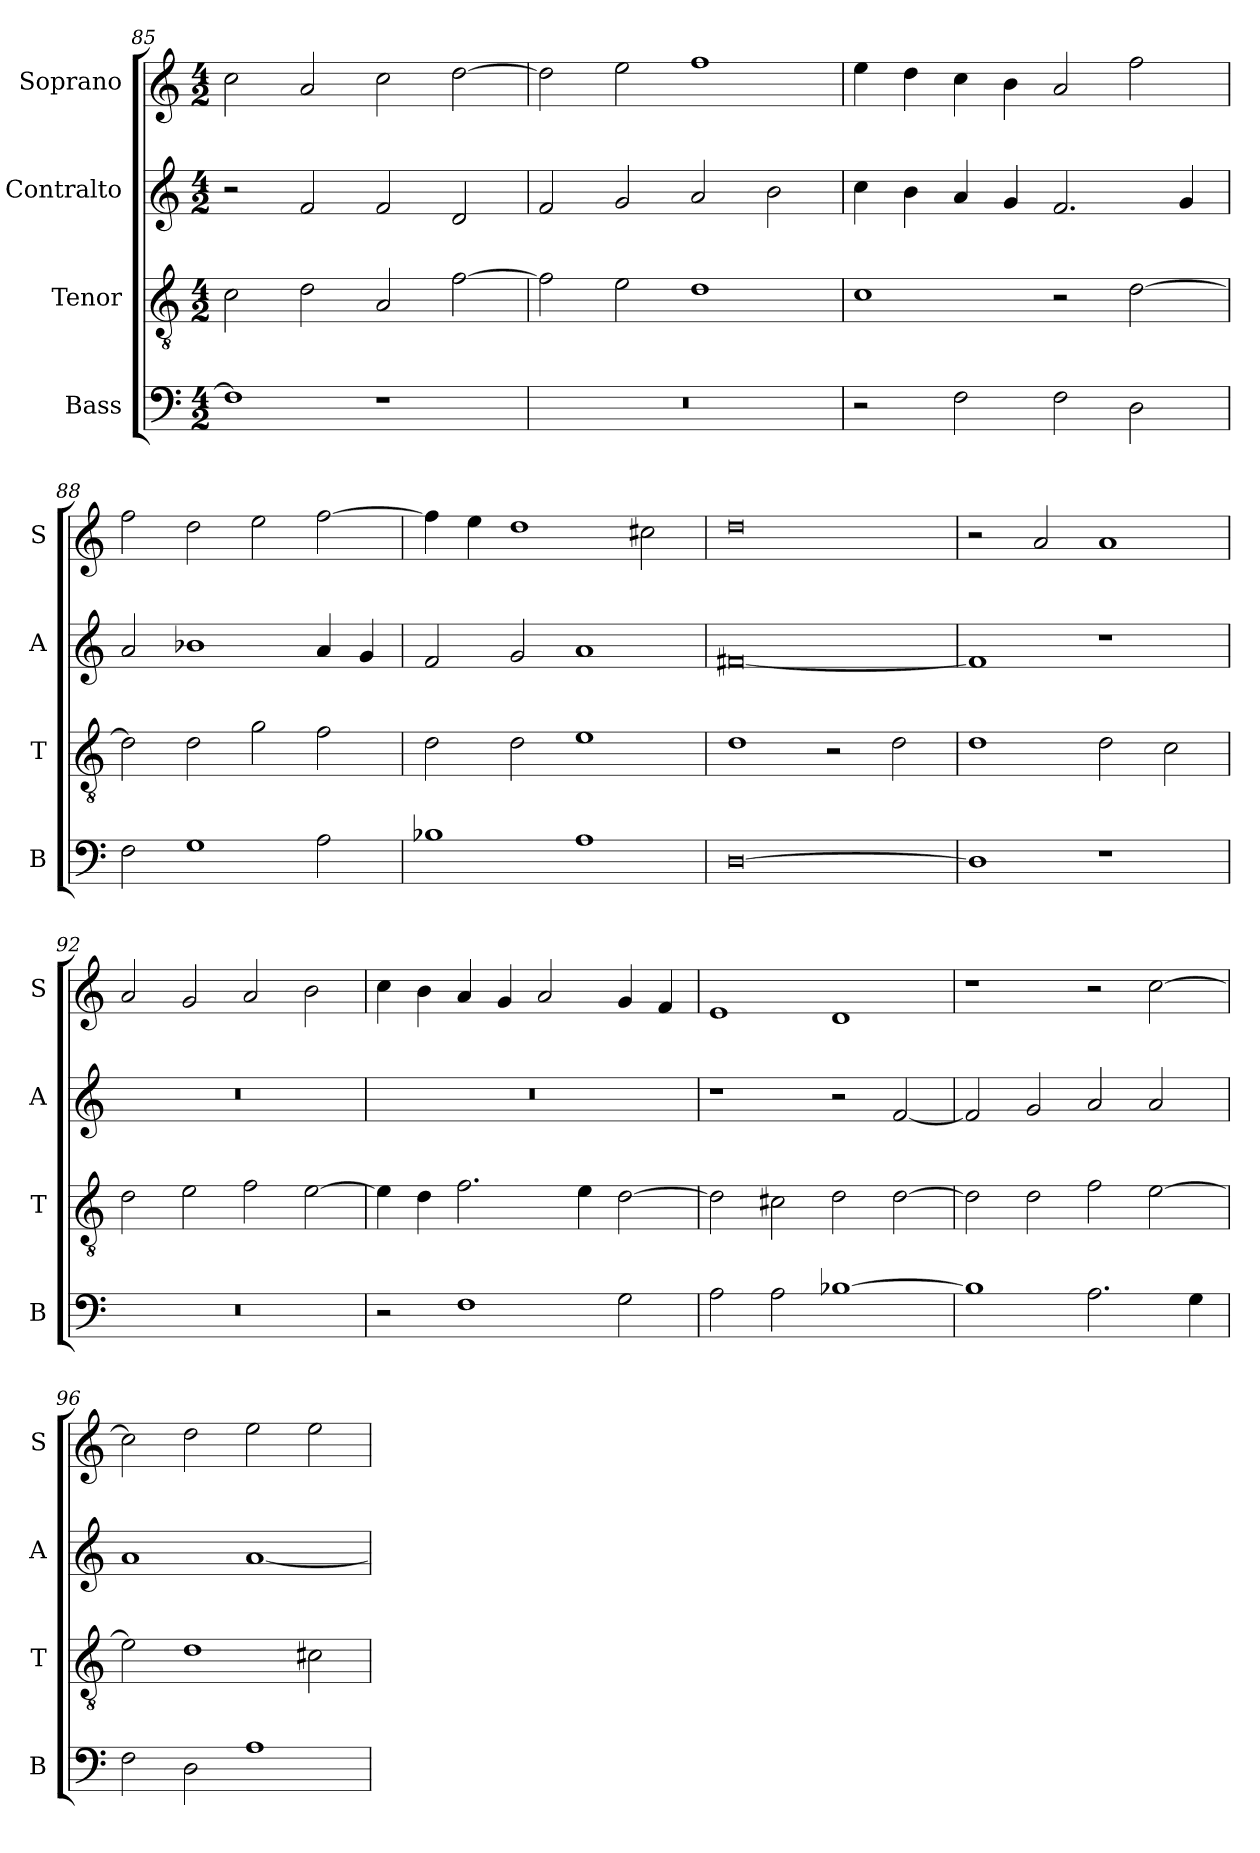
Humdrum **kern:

**kern	**kern	**kern	**kern
*part4	*part3	*part2	*part1
*staff4	*staff3	*staff2	*staff1
*I"Bass	*I"Tenor	*I"Contralto	*I"Soprano
*I'B	*I'T	*I'A	*I'S
*clefF4	*clefGv2	*clefG2	*clefG2
*k[]	*k[]	*k[]	*k[]
*A:aeo	*A:aeo	*A:aeo	*A:aeo
*M4/2	*M4/2	*M4/2	*M4/2
=85	=85	=85	=85
1F]	2c	2r	2cc
.	2d	2f	2a
1r	2A	2f	2cc
.	[2f	2d	[2dd
=86	=86	=86	=86
0r	2f]	2f	2dd]
.	2e	2g	2ee
.	1d	2a	1ff
.	.	2b	.
=87	=87	=87	=87
2r	1c	4cc	4ee
.	.	4b	4dd
2F	.	4a	4cc
.	.	4g	4b
2F	2r	2.f	2a
2D	[2d	.	2ff
.	.	4g	.
=88	=88	=88	=88
2F	2d]	2a	2ff
1G	2d	1b-X	2dd
.	2g	.	2ee
2A	2f	4a	[2ff
.	.	4g	.
=89	=89	=89	=89
1B-X	2d	2f	4ff]
.	.	.	4ee
.	2d	2g	1dd
1A	1e	1a	.
.	.	.	2cc#X
=90	=90	=90	=90
[0D	1d	[0f#X	0dd
.	2r	.	.
.	2d	.	.
=91	=91	=91	=91
1D]	1d	1f#]	2r
.	.	.	2a
1r	2d	1r	1a
.	2c	.	.
=92	=92	=92	=92
0r	2d	0r	2a
.	2e	.	2g
.	2f	.	2a
.	[2e	.	2b
=93	=93	=93	=93
2r	4e]	0r	4cc
.	4d	.	4b
1F	2.f	.	4a
.	.	.	4g
.	.	.	2a
.	4e	.	.
2G	[2d	.	4g
.	.	.	4f
=94	=94	=94	=94
2A	2d]	1r	1e
2A	2c#X	.	.
[1B-X	2d	2r	1d
.	[2d	[2f	.
=95	=95	=95	=95
1B-]	2d]	2f]	1r
.	2d	2g	.
2.A	2f	2a	2r
.	[2e	2a	[2cc
4G	.	.	.
=96	=96	=96	=96
2F	2e]	1a	2cc]
2D	1d	.	2dd
1A	.	[1a	2ee
.	2c#X	.	2ee
=	=	=	=
*-	*-	*-	*-
